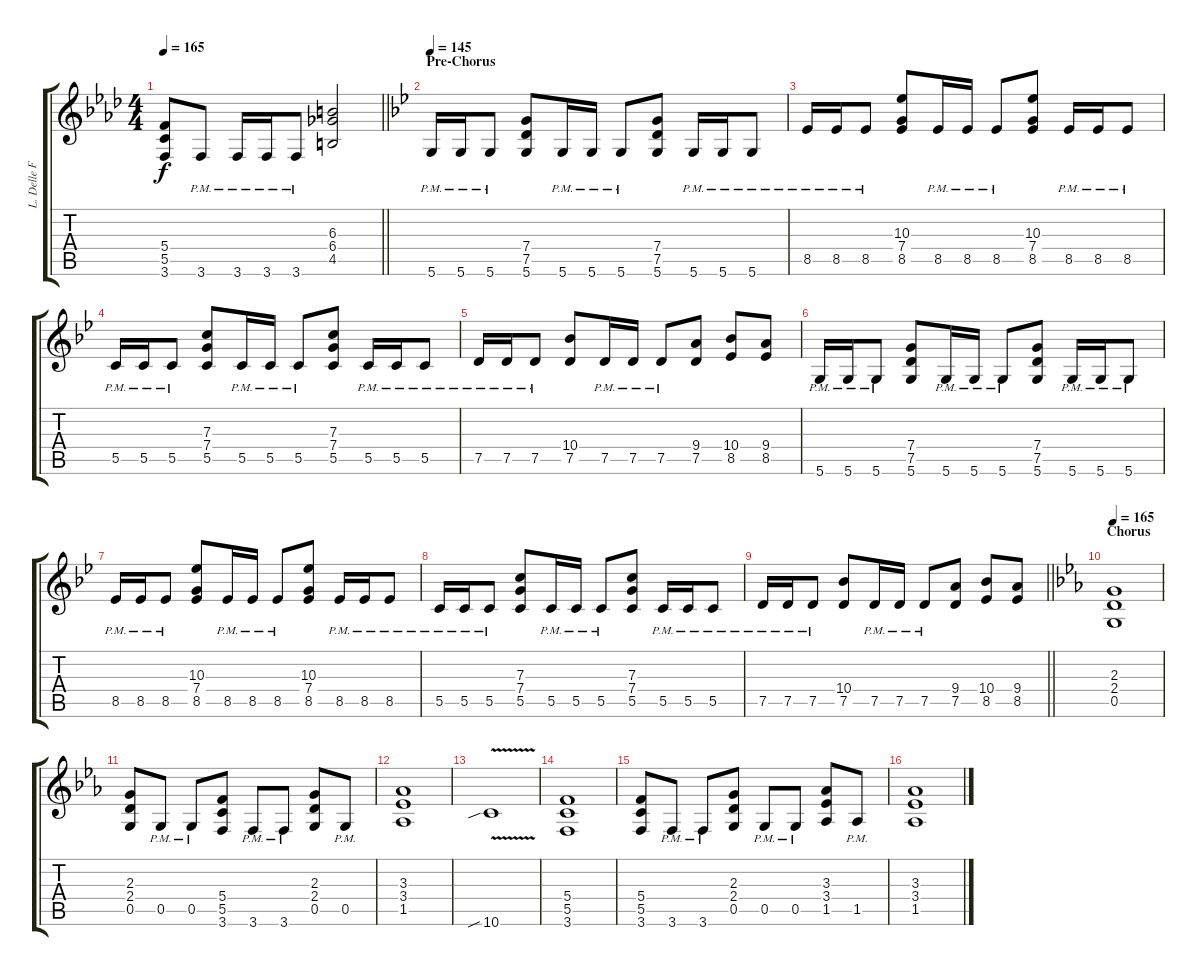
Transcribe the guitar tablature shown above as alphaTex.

\track ("L. Delle Fave (Dist. Guitar L)" "L. Delle F") {instrument overdrivenguitar}
\staff {score tabs}
\tuning (D4 A3 F3 C3 G2 D2) {hide}
\ts (4 4)
\tempo 165
\clef g2
\barLineRight lightlight
\ks fminor
(5.4{t} 5.5{t} 3.6{t}).8{dy f} 3.6{pm}.8 3.6{pm}.16 3.6{pm}.16 3.6{pm}.8 (6.3 6.4 4.5).2 |
\section ("" "Pre-Chorus")
\tempo 145
\ks gminor
5.6{pm}.16 5.6{pm}.16 5.6{pm}.8 (7.4 7.5 5.6).8 5.6{pm}.16 5.6{pm}.16 5.6{pm}.8 (7.4 7.5 5.6).8 5.6{pm}.16 5.6{pm}.16 5.6{pm}.8 |
8.5{pm}.16 8.5{pm}.16 8.5{pm}.8 (10.3 7.4 8.5).8 8.5{pm}.16 8.5{pm}.16 8.5{pm}.8 (10.3 7.4 8.5).8 8.5{pm}.16 8.5{pm}.16 8.5{pm}.8 |
5.5{pm}.16 5.5{pm}.16 5.5{pm}.8 (7.3 7.4 5.5).8 5.5{pm}.16 5.5{pm}.16 5.5{pm}.8 (7.3 7.4 5.5).8 5.5{pm}.16 5.5{pm}.16 5.5{pm}.8 |
7.5{pm}.16 7.5{pm}.16 7.5{pm}.8 (10.4 7.5).8 7.5{pm}.16 7.5{pm}.16 7.5{pm}.8 (9.4 7.5).8 (10.4 8.5).8 (9.4 8.5).8 |
5.6{pm}.16 5.6{pm}.16 5.6{pm}.8 (7.4 7.5 5.6).8 5.6{pm}.16 5.6{pm}.16 5.6{pm}.8 (7.4 7.5 5.6).8 5.6{pm}.16 5.6{pm}.16 5.6{pm}.8 |
8.5{pm}.16 8.5{pm}.16 8.5{pm}.8 (10.3 7.4 8.5).8 8.5{pm}.16 8.5{pm}.16 8.5{pm}.8 (10.3 7.4 8.5).8 8.5{pm}.16 8.5{pm}.16 8.5{pm}.8 |
5.5{pm}.16 5.5{pm}.16 5.5{pm}.8 (7.3 7.4 5.5).8 5.5{pm}.16 5.5{pm}.16 5.5{pm}.8 (7.3 7.4 5.5).8 5.5{pm}.16 5.5{pm}.16 5.5{pm}.8 |
\barLineRight lightlight
7.5{pm}.16 7.5{pm}.16 7.5{pm}.8 (10.4 7.5).8 7.5{pm}.16 7.5{pm}.16 7.5{pm}.8 (9.4 7.5).8 (10.4 8.5).8 (9.4 8.5).8 |
\section ("" "Chorus")
\tempo 165
\ks cminor
(2.3 2.4 0.5).1 |
(2.3 2.4 0.5).8 0.5{pm}.8 0.5{pm}.8 (5.4 5.5 3.6).8 3.6{pm}.8 3.6{pm}.8 (2.3 2.4 0.5).8 0.5{pm}.8 |
(3.3 3.4 1.5).1 |
10.6{v sib}.1 |
(5.4 5.5 3.6).1 |
(5.4 5.5 3.6).8 3.6{pm}.8 3.6{pm}.8 (2.3 2.4 0.5).8 0.5{pm}.8 0.5{pm}.8 (3.3 3.4 1.5).8 1.5{pm}.8 |
(3.3 3.4 1.5).1
